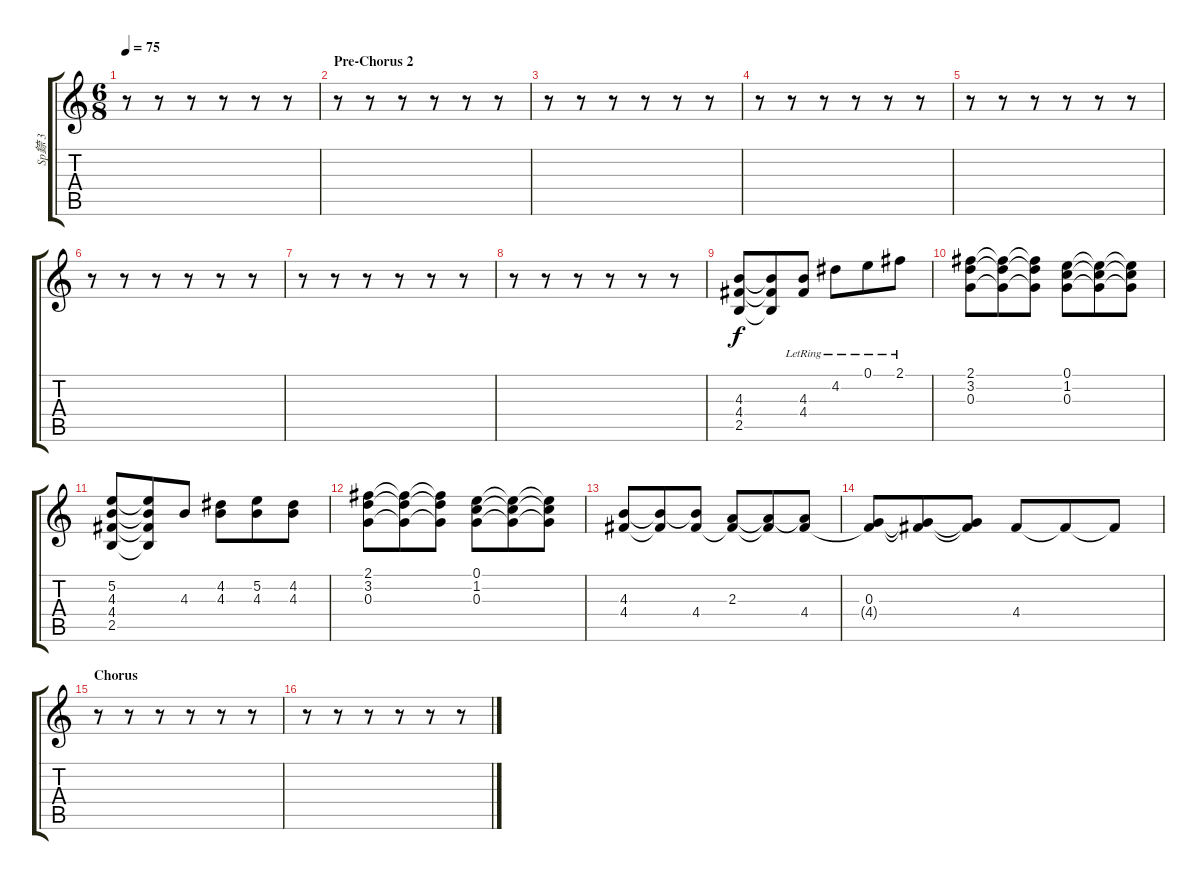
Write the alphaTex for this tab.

\track ("Sp錼 3" "Sp錼 3") {instrument distortionguitar}
\staff {score tabs}
\tuning (E4 B3 G3 D3 A2 E2) {hide}
\ts (6 8)
\tempo 75
\clef g2
\ks c
r.8{dy f} r.8 r.8 r.8 r.8 r.8 |
\section ("" "Pre-Chorus 2")
r.8 r.8 r.8 r.8 r.8 r.8 |
r.8 r.8 r.8 r.8 r.8 r.8 |
r.8 r.8 r.8 r.8 r.8 r.8 |
r.8 r.8 r.8 r.8 r.8 r.8 |
r.8 r.8 r.8 r.8 r.8 r.8 |
r.8 r.8 r.8 r.8 r.8 r.8 |
r.8 r.8 r.8 r.8 r.8 r.8 |
(4.3 4.4 2.5).8 (4.3{t} 4.4{t} 2.5{t}).8 (4.3{lr} 4.4{lr}).8 4.2{lr}.8 0.1{lr}.8 2.1{lr}.8 |
(2.1 3.2 0.3).8 (2.1{t} 3.2{t} 0.3{t}).8 (2.1{t} 3.2{t} 0.3{t}).8 (0.1 1.2 0.3).8 (0.1{t} 1.2{t} 0.3{t}).8 (0.1{t} 1.2{t} 0.3{t}).8 |
(5.2 4.3 4.4 2.5).8 (5.2{t} 4.3{t} 4.4{t} 2.5{t}).8 4.3.8 (4.2 4.3).8 (5.2 4.3).8 (4.2 4.3).8 |
(2.1 3.2 0.3).8 (2.1{t} 3.2{t} 0.3{t}).8 (2.1{t} 3.2{t} 0.3{t}).8 (0.1 1.2 0.3).8 (0.1{t} 1.2{t} 0.3{t}).8 (0.1{t} 1.2{t} 0.3{t}).8 |
(4.3 4.4).8 (4.3{t} 4.4{t}).8 (4.3{t} 4.4).8 (2.3 4.4{t}).8 (2.3{t} 4.4{t}).8 (2.3{t} 4.4).8 |
(0.3 4.4{t}).8 (0.3{t} 4.4{t}).8 (0.3{t} 4.4{t}).8 4.4.8 4.4{t}.8 4.4{t}.8 |
\section ("" "Chorus")
r.8 r.8 r.8 r.8 r.8 r.8 |
r.8 r.8 r.8 r.8 r.8 r.8
